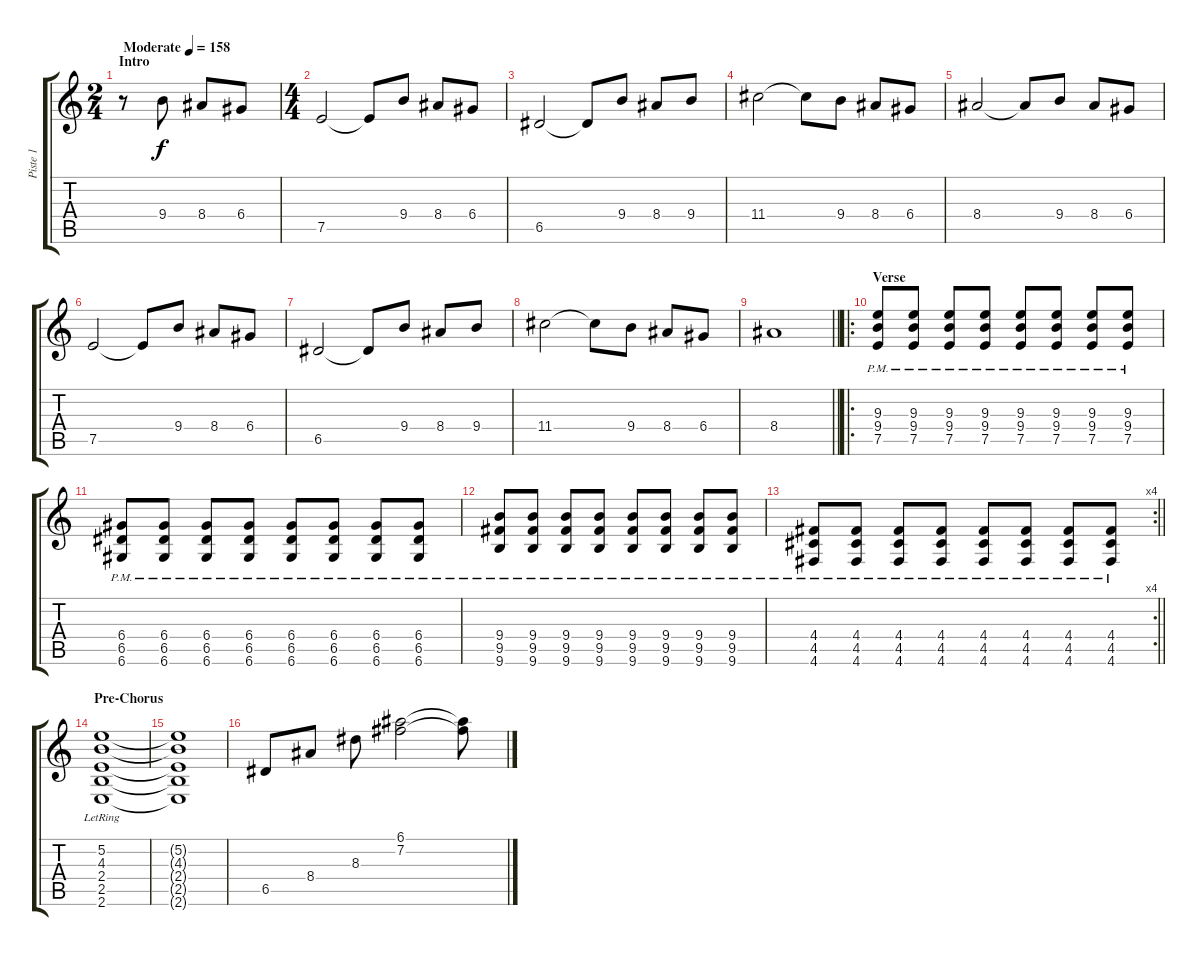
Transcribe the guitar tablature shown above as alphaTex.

\track ("Piste 1" "Piste 1") {instrument distortionguitar}
\staff {score tabs}
\tuning (E4 B3 G3 D3 A2 D2) {hide}
\ts (2 4)
\section ("" "Intro")
\tempo (158 "Moderate")
\clef g2
\ks c
r.8{dy f instrument distortionguitar} 9.4.8 8.4.8 6.4.8 |
\ts (4 4)
7.5.2 7.5{t}.8 9.4.8 8.4.8 6.4.8 |
6.5.2 6.5{t}.8 9.4.8 8.4.8 9.4.8 |
11.4.2 11.4{t}.8 9.4.8 8.4.8 6.4.8 |
8.4.2 8.4{t}.8 9.4.8 8.4.8 6.4.8 |
7.5.2 7.5{t}.8 9.4.8 8.4.8 6.4.8 |
6.5.2 6.5{t}.8 9.4.8 8.4.8 9.4.8 |
11.4.2 11.4{t}.8 9.4.8 8.4.8 6.4.8 |
\barLineRight lightlight
8.4.1 |
\ro
\section ("" "Verse")
(9.3{pm} 9.4{pm} 7.5{pm}).8 (9.3{pm} 9.4{pm} 7.5{pm}).8 (9.3{pm} 9.4{pm} 7.5{pm}).8 (9.3{pm} 9.4{pm} 7.5{pm}).8 (9.3{pm} 9.4{pm} 7.5{pm}).8 (9.3{pm} 9.4{pm} 7.5{pm}).8 (9.3{pm} 9.4{pm} 7.5{pm}).8 (9.3{pm} 9.4{pm} 7.5{pm}).8 |
(6.4{pm} 6.5{pm} 6.6{pm}).8 (6.4{pm} 6.5{pm} 6.6{pm}).8 (6.4{pm} 6.5{pm} 6.6{pm}).8 (6.4{pm} 6.5{pm} 6.6{pm}).8 (6.4{pm} 6.5{pm} 6.6{pm}).8 (6.4{pm} 6.5{pm} 6.6{pm}).8 (6.4{pm} 6.5{pm} 6.6{pm}).8 (6.4{pm} 6.5{pm} 6.6{pm}).8 |
(9.4{pm} 9.5{pm} 9.6{pm}).8 (9.4{pm} 9.5{pm} 9.6{pm}).8 (9.4{pm} 9.5{pm} 9.6{pm}).8 (9.4{pm} 9.5{pm} 9.6{pm}).8 (9.4{pm} 9.5{pm} 9.6{pm}).8 (9.4{pm} 9.5{pm} 9.6{pm}).8 (9.4{pm} 9.5{pm} 9.6{pm}).8 (9.4{pm} 9.5{pm} 9.6{pm}).8 |
\rc 4
\barLineRight lightlight
(4.4{pm} 4.5{pm} 4.6{pm}).8 (4.4{pm} 4.5{pm} 4.6{pm}).8 (4.4{pm} 4.5{pm} 4.6{pm}).8 (4.4{pm} 4.5{pm} 4.6{pm}).8 (4.4{pm} 4.5{pm} 4.6{pm}).8 (4.4{pm} 4.5{pm} 4.6{pm}).8 (4.4{pm} 4.5{pm} 4.6{pm}).8 (4.4{pm} 4.5{pm} 4.6{pm}).8 |
\section ("" "Pre-Chorus")
(5.2 4.3{lr} 2.4 2.5 2.6).1 |
(5.2{t} 4.3{t} 2.4{t} 2.5{t} 2.6{t}).1 |
6.5.8 8.4.8 8.3.8 (6.1 7.2).2 (6.1{t} 7.2{t}).8
